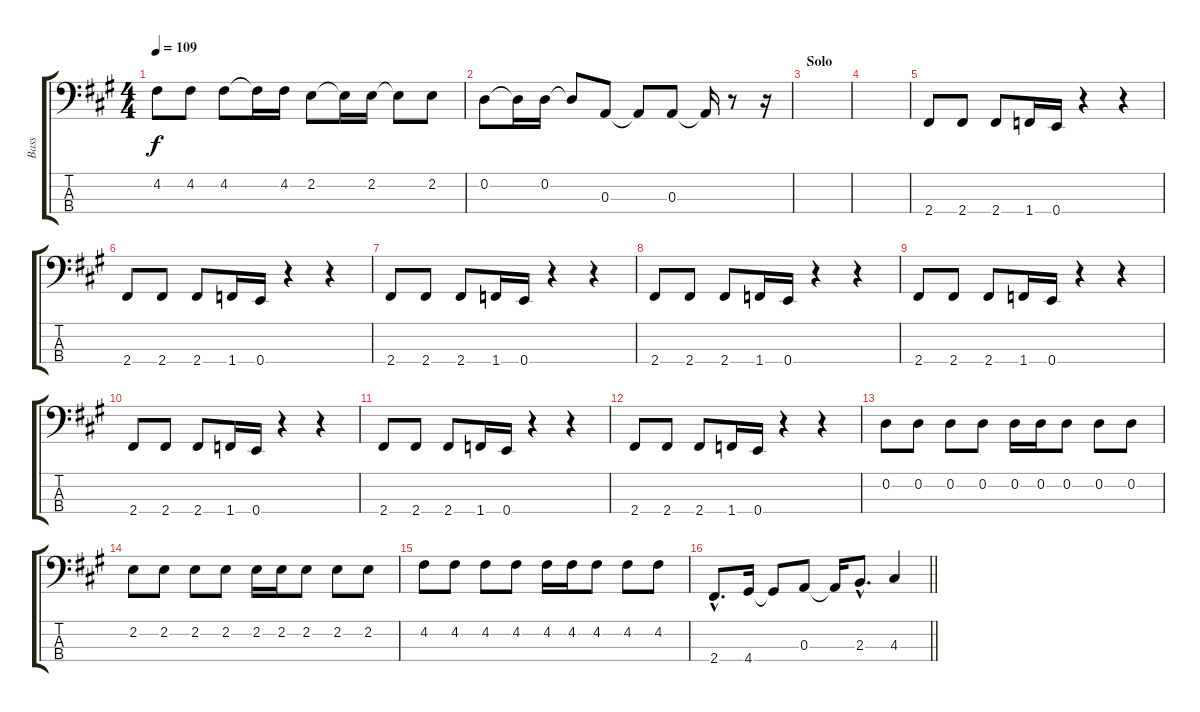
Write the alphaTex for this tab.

\track ("Bass" "Bass") {instrument electricbassfinger}
\staff {score tabs}
\tuning (G2 D2 A1 E1) {hide}
\ts (4 4)
\tempo 109
\clef f4
\ks f#minor
4.2.8{dy f} 4.2.8 4.2.8 4.2{t}.16 4.2.16 2.2.8 2.2{t}.16 2.2.16 2.2{t}.8 2.2.8 |
0.2.8 0.2{t}.16 0.2.16 0.2{t}.8 0.3.8 0.3{t}.8 0.3.8 0.3{t}.16 r.8 r.16 |
\section ("" "Solo")
|
|
2.4.8 2.4.8 2.4.8 1.4.16 0.4.16 r.4 r.4 |
2.4.8 2.4.8 2.4.8 1.4.16 0.4.16 r.4 r.4 |
2.4.8 2.4.8 2.4.8 1.4.16 0.4.16 r.4 r.4 |
2.4.8 2.4.8 2.4.8 1.4.16 0.4.16 r.4 r.4 |
2.4.8 2.4.8 2.4.8 1.4.16 0.4.16 r.4 r.4 |
2.4.8 2.4.8 2.4.8 1.4.16 0.4.16 r.4 r.4 |
2.4.8 2.4.8 2.4.8 1.4.16 0.4.16 r.4 r.4 |
2.4.8 2.4.8 2.4.8 1.4.16 0.4.16 r.4 r.4 |
0.2.8 0.2.8 0.2.8 0.2.8 0.2.16 0.2.16 0.2.8 0.2.8 0.2.8 |
2.2.8 2.2.8 2.2.8 2.2.8 2.2.16 2.2.16 2.2.8 2.2.8 2.2.8 |
4.2.8 4.2.8 4.2.8 4.2.8 4.2.16 4.2.16 4.2.8 4.2.8 4.2.8 |
\barLineRight lightlight
2.4{hac}.8{d} 4.4.16 4.4{t}.8 0.3.8 0.3{t}.16 2.3{hac}.8{d} 4.3.4
